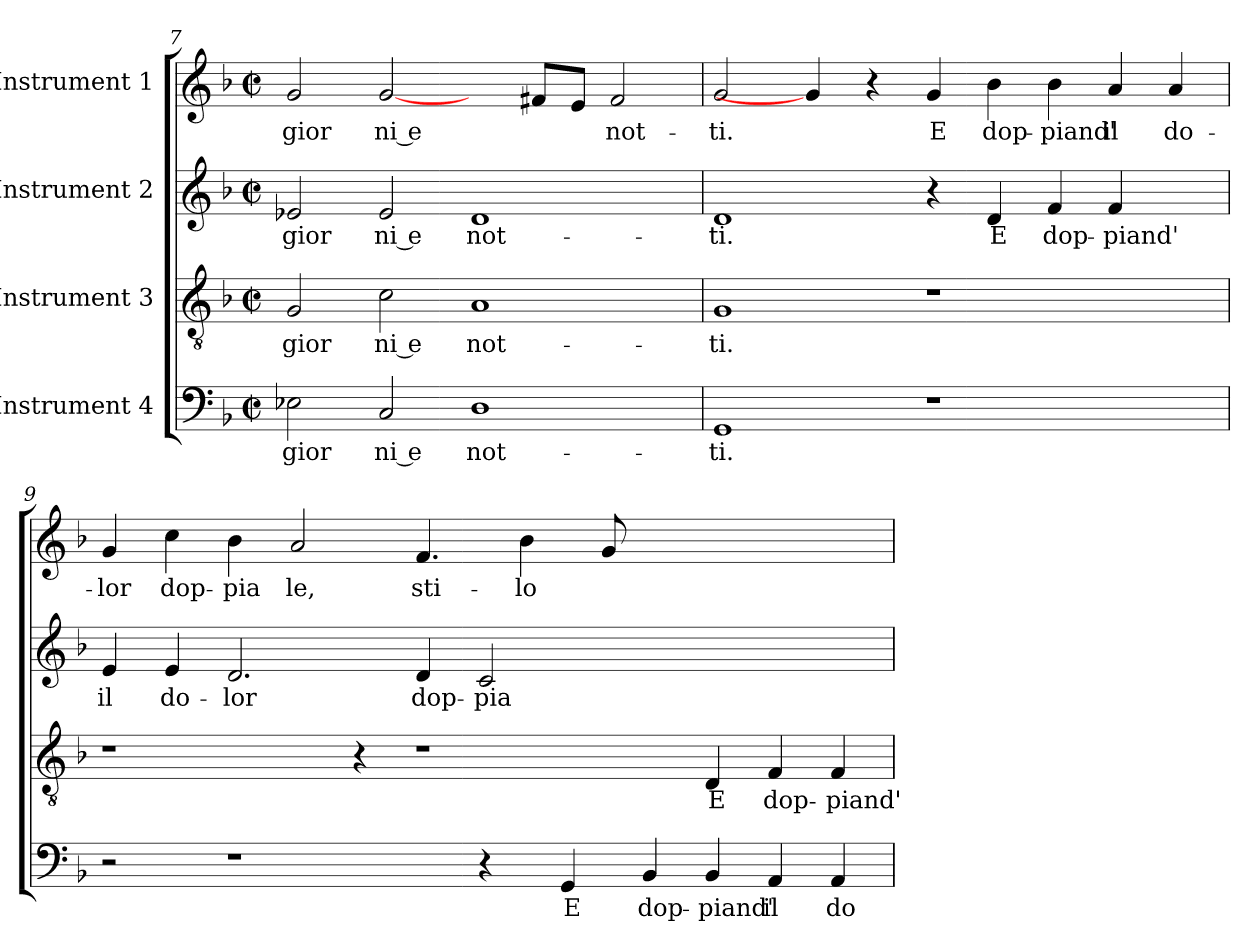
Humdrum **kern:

**kern	**text	**kern	**text	**kern	**text	**kern	**text
*part4	*part4	*part3	*part3	*part2	*part2	*part1	*part1
*staff4	*staff4	*staff3	*staff3	*staff2	*staff2	*staff1	*staff1
*I"Instrument 4	*	*I"Instrument 3	*	*I"Instrument 2	*	*I"Instrument 1	*
*clefF4	*	*clefGv2	*	*clefG2	*	*clefG2	*
*k[b-]	*	*k[b-]	*	*k[b-]	*	*k[b-]	*
*F:	*	*F:	*	*F:	*	*F:	*
*M2/2	*	*M2/2	*	*M2/2	*	*M2/2	*
*met(c|)	*	*met(c|)	*	*met(c|)	*	*met(c|)	*
=7	=7	=7	=7	=7	=7	=7	=7
!	!LO:LY:b:cj	!	!LO:LY:b:cj	!	!LO:LY:b:cj	!	!LO:LY:b:cj
2E-X\	gior	2G/	gior	2e-X/	gior	2g/	gior
!	!LO:LY:b:cj	!	!LO:LY:b:cj	!	!LO:LY:b:cj	!	!LO:LY:b:cj
2C/	ni e	2c\	ni e	2e-/	ni e	[2g/	ni e
!	!LO:LY:b:cj	!	!LO:LY:b:cj	!	!LO:LY:b:cj	!	!
1D	not-	1A	not-	1d	not-	4ryy	.
.	.	.	.	.	.	8f#/L	.
.	.	.	.	.	.	8e/J	.
!	!	!	!	!	!	!	!LO:LY:b:cj
.	.	.	.	.	.	2f#/	not-
!!LO:LB:g=z
=8	=8	=8	=8	=8	=8	=8	=8
!	!LO:LY:b:cj	!	!LO:LY:b:cj	!	!LO:LY:b:cj	!	!LO:LY:b:cj
1GG	-ti.	1G	-ti.	1d	-ti.	2g/	-ti.
.	.	.	.	.	.	4g/]	.
.	.	.	.	.	.	4r	.
!	!	!	!	!	!	!	!LO:LY:b:cj
1r	.	1r	.	4r	.	4g/	E
!	!	!	!	!	!LO:LY:b:cj	!	!LO:LY:b
.	.	.	.	4d/	E	4b-\	dop-
!	!	!	!	!	!LO:LY:b	!	!LO:LY:b:cj
.	.	.	.	4f/	dop-	4b-\	-piand'
!	!	!	!	!	!LO:LY:b:cj	!	!LO:LY:b:cj
.	.	.	.	4f/	-piand'	4a/	il
!	!	!	!	!	!	!	!LO:LY:b:cj
4ryy	.	4ryy	.	4ryy	.	4a/	do-
=9	=9	=9	=9	=9	=9	=9	=9
!	!	!	!	!	!LO:LY:b:cj	!	!LO:LY:b:cj
2r	.	1r	.	4e/	il	4g/	-lor
!	!	!	!	!	!LO:LY:b:cj	!	!LO:LY:b:cj
.	.	.	.	4e/	do-	4cc\	dop-
!	!	!	!	!	!LO:LY:b:cj	!	!LO:LY:b:rj
1r	.	.	.	2.d/	-lor	4b-\	-pia
!	!	!	!	!	!	!	!LO:LY:b:cj
.	.	.	.	.	.	2a/	-le,
.	.	4r	.	.	.	.	.
!	!	!	!	!	!LO:LY:b	!	!LO:LY:b:cj
.	.	1r	.	4d/	dop-	4.f/	sti-
!	!	!	!	!	!LO:LY:b:rj	!	!
4r	.	.	.	2c/	-pia	.	.
!	!	!	!	!	!	!	!LO:LY:b:cj
.	.	.	.	.	.	4b-\	lo
!	!LO:LY:b:cj	!	!	!	!	!	!
4GG/	E	.	.	.	.	.	.
.	.	.	.	.	.	8g/	.
!	!LO:LY:b	!	!	!	!	!	!
4BB-/	dop-	.	.	1ryy	.	1ryy	.
!	!LO:LY:b:cj	!	!LO:LY:b:cj	!	!	!	!
4BB-/	-piand'	4D/	E	.	.	.	.
!	!LO:LY:b:cj	!	!LO:LY:b	!	!	!	!
4AA/	il	4F/	dop-	.	.	.	.
!	!LO:LY:b:cj	!	!LO:LY:b:cj	!	!	!	!
4AA/	do-	4F/	-piand'	.	.	.	.
=	=	=	=	=	=	=	=
*-	*-	*-	*-	*-	*-	*-	*-
